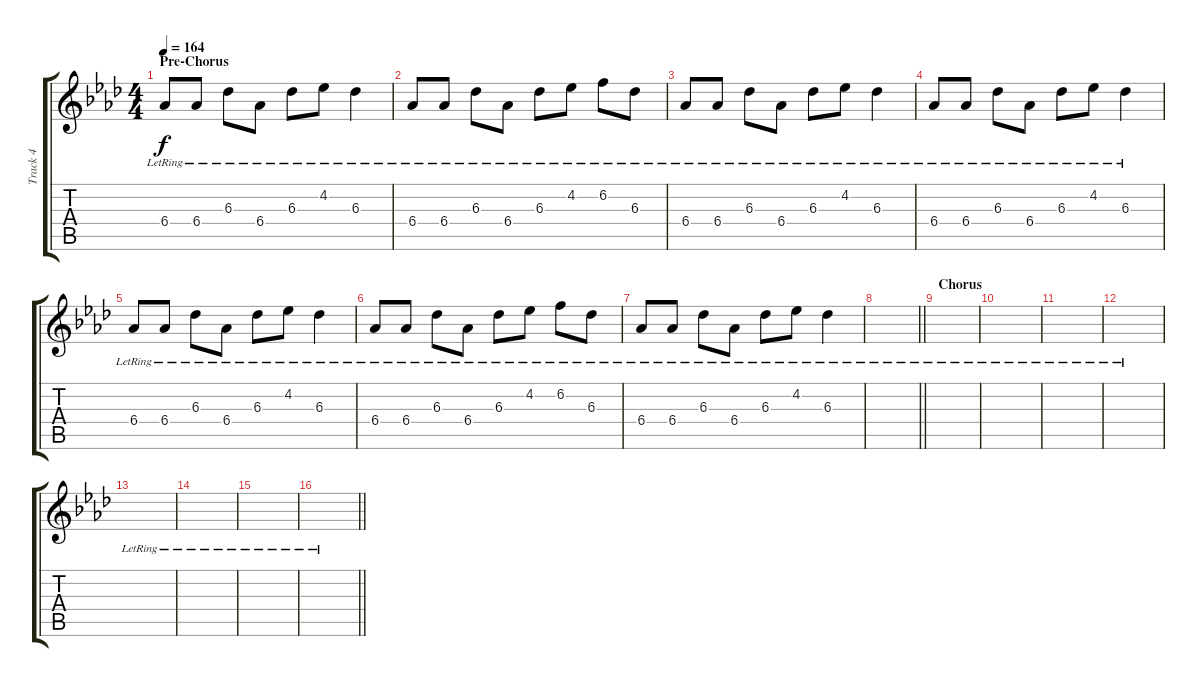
\track ("Track 4" "Track 4") {instrument electricguitarclean}
\staff {score tabs}
\tuning (E4 B3 G3 D3 A2 E2) {hide}
\ts (4 4)
\section ("" "Pre-Chorus")
\tempo 164
\clef g2
\ks ab
6.4{lr}.8{dy f} 6.4{lr}.8 6.3{lr}.8 6.4{lr}.8 6.3{lr}.8 4.2{lr}.8 6.3{lr}.4 |
6.4{lr}.8 6.4{lr}.8 6.3{lr}.8 6.4{lr}.8 6.3{lr}.8 4.2{lr}.8 6.2{lr}.8 6.3{lr}.8 |
6.4{lr}.8 6.4{lr}.8 6.3{lr}.8 6.4{lr}.8 6.3{lr}.8 4.2{lr}.8 6.3{lr}.4 |
6.4{lr}.8 6.4{lr}.8 6.3{lr}.8 6.4{lr}.8 6.3{lr}.8 4.2{lr}.8 6.3{lr}.4 |
6.4{lr}.8 6.4{lr}.8 6.3{lr}.8 6.4{lr}.8 6.3{lr}.8 4.2{lr}.8 6.3{lr}.4 |
6.4{lr}.8 6.4{lr}.8 6.3{lr}.8 6.4{lr}.8 6.3{lr}.8 4.2{lr}.8 6.2{lr}.8 6.3{lr}.8 |
6.4{lr}.8 6.4{lr}.8 6.3{lr}.8 6.4{lr}.8 6.3{lr}.8 4.2{lr}.8 6.3{lr}.4 |
\barLineRight lightlight
|
\section ("" "Chorus")
|
|
|
|
|
|
|
\barLineRight lightlight
